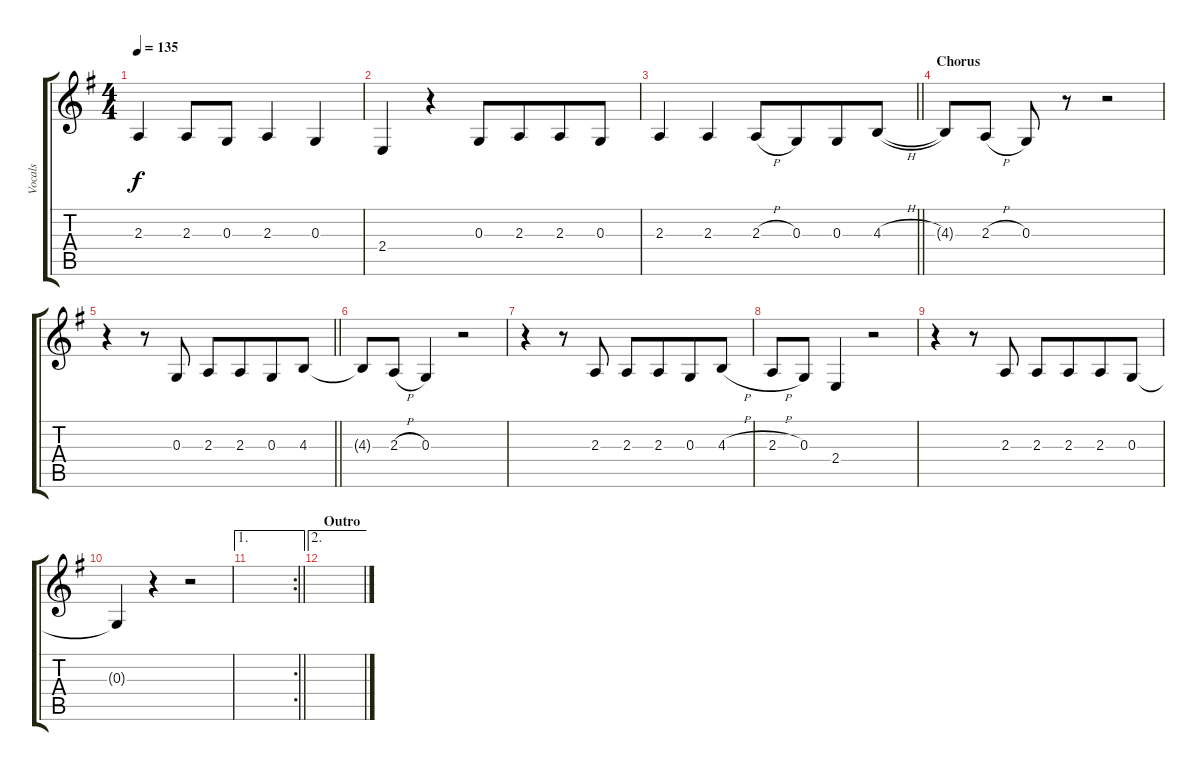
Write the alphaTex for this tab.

\track ("Vocals" "Vocals") {instrument altosax}
\staff {score tabs}
\tuning (E4 B3 G3 D3 A2 E2) {hide}
\ts (4 4)
\tempo 135
\clef g2
\ks g
2.3.4{dy f} 2.3.8 0.3.8 2.3.4 0.3.4 |
2.4.4 r.4 0.3.8 2.3.8{beam merge} 2.3.8 0.3.8 |
\barLineRight lightlight
2.3.4 2.3.4 2.3{h}.8 0.3.8{beam merge} 0.3.8 4.3{h}.8 |
\section ("" "Chorus")
4.3{t}.8 2.3{h}.8 0.3.8 r.8 r.2 |
\barLineRight lightlight
r.4 r.8 0.3.8 2.3.8 2.3.8{beam merge} 0.3.8 4.3.8 |
4.3{t}.8 2.3{h}.8 0.3.4 r.2 |
r.4 r.8 2.3.8{beam split} 2.3.8 2.3.8{beam merge} 0.3.8 4.3{h}.8 |
2.3{h}.8 0.3.8 2.4.4 r.2 |
r.4 r.8 2.3.8 2.3.8 2.3.8{beam merge} 2.3.8 0.3.8 |
0.3{t}.4 r.4 r.2 |
\ae 1
\rc 2
\barLineRight lightlight
|
\ae 2
\section ("" "Outro")
